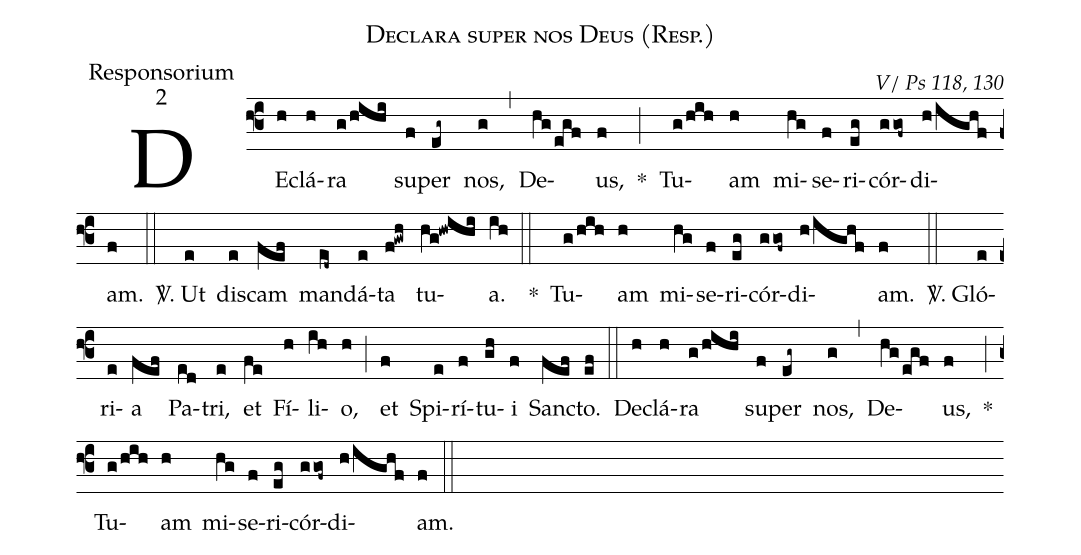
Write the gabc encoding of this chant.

name:Declara super nos Deus (Resp.);
office-part:Responsorium;
mode:2;
commentary:V/ Ps 118, 130;
%%
(f3)DE(h)clá(h)ra(g/hihi) su(f)per(eg~) nos,(g) (,) De(hg/egf)us,(f) *(;) Tu(g/hih)am(h) mi(hg)se(f)ri(eg)cór(ggof~)di(h/ighf)am.(f) (::)

<sp>V/</sp>. Ut(e) dis(e)cam(fef) man(ed~)dá(e)ta(f!gwh) tu(hg!hwihi)a.(ih) (::)
*() Tu(g/hih)am(h) mi(hg)se(f)ri(eg)cór(ggof~)di(h/ighf)am.(f) (::)

<sp>V/</sp>. Gló(e)ri(e)a(fef) Pa(ed)tri,(e) et(fe) Fí(h)li(ih)o,(h) (;) et(f) Spi(e)rí(f)tu(gh)i(f) Sanc(fef)to.(ef) (::)

De(h)clá(h)ra(g/hihi) su(f)per(eg~) nos,(g) (,) De(hg/egf)us,(f) *(;) Tu(g/hih)am(h) mi(hg)se(f)ri(eg)cór(ggof~)di(h/ighf)am.(f) (::)
